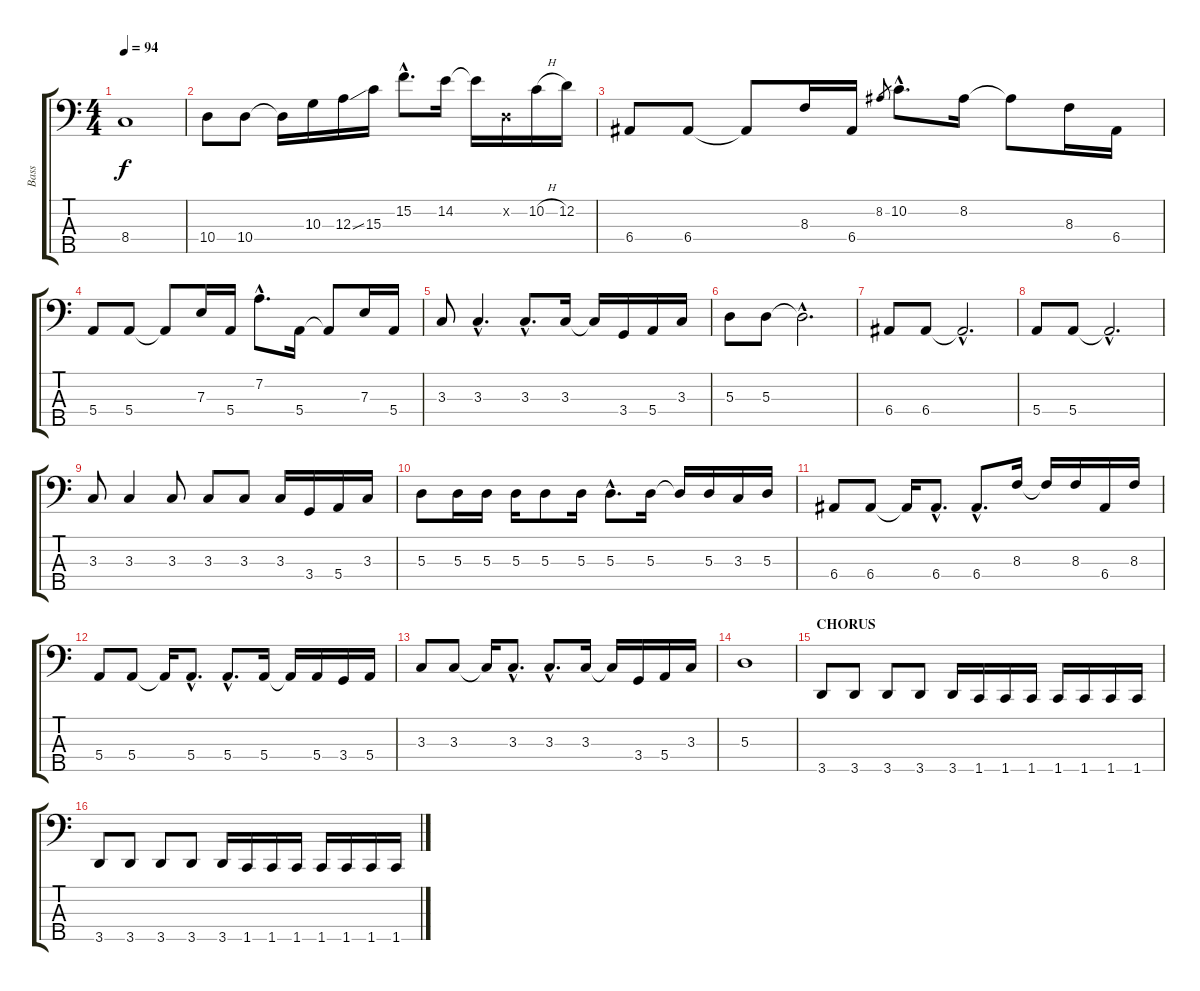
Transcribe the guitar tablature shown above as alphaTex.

\track ("Bass" "Bass") {instrument electricbassfinger}
\staff {score tabs}
\tuning (G2 D2 A1 E1 B0) {hide}
\ts (4 4)
\tempo 94
\clef f4
\ks c
8.4.1{dy f} |
10.4.8 10.4.8 10.4{t}.16 10.3.16 12.3{ss}.16 15.3.16 15.2{hac}.8{d} 14.2.16 14.2{t}.16 0.2{x}.16 10.2{h}.16 12.2.16 |
6.4.8 6.4.8 6.4{t}.8 8.3.16 6.4.16 8.2.8{gr} 10.2{hac}.8{d} 8.2.16 8.2{t}.8 8.3.16 6.4.16 |
5.4.8 5.4.8 5.4{t}.8 7.3.16 5.4.16 7.2{hac}.8{d} 5.4.16 5.4{t}.8 7.3.16 5.4.16 |
3.3.8 3.3{hac}.4{d} 3.3{hac}.8{d} 3.3.16 3.3{t}.16 3.4.16 5.4.16 3.3.16 |
5.3.8 5.3.8 5.3{hac t}.2{d} |
6.4.8 6.4.8 6.4{hac t}.2{d} |
5.4.8 5.4.8 5.4{hac t}.2{d} |
3.3.8 3.3.4 3.3.8 3.3.8 3.3.8 3.3.16 3.4.16 5.4.16 3.3.16 |
5.3.8 5.3.16 5.3.16 5.3.16 5.3.8 5.3.16 5.3{hac}.8{d} 5.3.16 5.3{t}.16 5.3.16 3.3.16 5.3.16 |
6.4.8 6.4.8 6.4{t}.16 6.4{hac}.8{d} 6.4{hac}.8{d} 8.3.16 8.3{t}.16 8.3.16 6.4.16 8.3.16 |
5.4.8 5.4.8 5.4{t}.16 5.4{hac}.8{d} 5.4{hac}.8{d} 5.4.16 5.4{t}.16 5.4.16 3.4.16 5.4.16 |
3.3.8 3.3.8 3.3{t}.16 3.3{hac}.8{d} 3.3{hac}.8{d} 3.3.16 3.3{t}.16 3.4.16 5.4.16 3.3.16 |
5.3.1 |
\section ("" "CHORUS")
3.5.8 3.5.8 3.5.8 3.5.8 3.5.16 1.5.16 1.5.16 1.5.16 1.5.16 1.5.16 1.5.16 1.5.16 |
3.5.8 3.5.8 3.5.8 3.5.8 3.5.16 1.5.16 1.5.16 1.5.16 1.5.16 1.5.16 1.5.16 1.5.16
